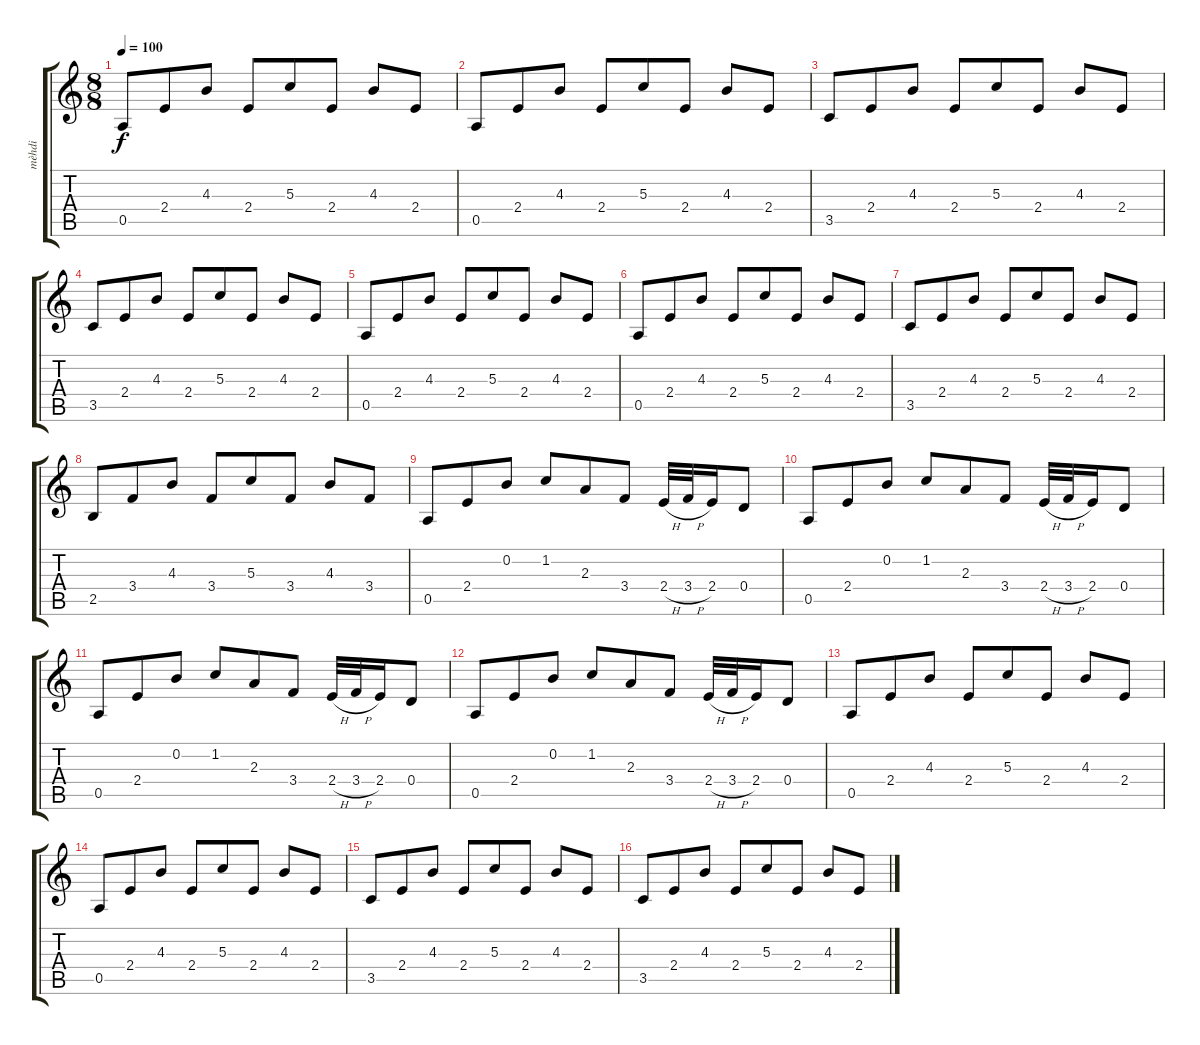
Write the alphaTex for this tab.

\track ("mèhdi" "mèhdi") {instrument acousticguitarsteel}
\staff {score tabs}
\tuning (E4 B3 G3 D3 A2 E2) {hide}
\ts (8 8)
\tempo 100
\clef g2
\ks c
0.5.8{dy f instrument acousticguitarsteel} 2.4.8 4.3.8 2.4.8 5.3.8 2.4.8 4.3.8 2.4.8 |
0.5.8 2.4.8 4.3.8 2.4.8 5.3.8 2.4.8 4.3.8 2.4.8 |
3.5.8 2.4.8 4.3.8 2.4.8 5.3.8 2.4.8 4.3.8 2.4.8 |
3.5.8 2.4.8 4.3.8 2.4.8 5.3.8 2.4.8 4.3.8 2.4.8 |
0.5.8 2.4.8 4.3.8 2.4.8 5.3.8 2.4.8 4.3.8 2.4.8 |
0.5.8 2.4.8 4.3.8 2.4.8 5.3.8 2.4.8 4.3.8 2.4.8 |
3.5.8 2.4.8 4.3.8 2.4.8 5.3.8 2.4.8 4.3.8 2.4.8 |
2.5.8 3.4.8 4.3.8 3.4.8 5.3.8 3.4.8 4.3.8 3.4.8 |
0.5.8 2.4.8 0.2.8 1.2.8 2.3.8 3.4.8 2.4{h}.32 3.4{h}.32 2.4.16 0.4.8 |
0.5.8 2.4.8 0.2.8 1.2.8 2.3.8 3.4.8 2.4{h}.32 3.4{h}.32 2.4.16 0.4.8 |
0.5.8 2.4.8 0.2.8 1.2.8 2.3.8 3.4.8 2.4{h}.32 3.4{h}.32 2.4.16 0.4.8 |
0.5.8 2.4.8 0.2.8 1.2.8 2.3.8 3.4.8 2.4{h}.32 3.4{h}.32 2.4.16 0.4.8 |
0.5.8 2.4.8 4.3.8 2.4.8 5.3.8 2.4.8 4.3.8 2.4.8 |
0.5.8 2.4.8 4.3.8 2.4.8 5.3.8 2.4.8 4.3.8 2.4.8 |
3.5.8 2.4.8 4.3.8 2.4.8 5.3.8 2.4.8 4.3.8 2.4.8 |
3.5.8 2.4.8 4.3.8 2.4.8 5.3.8 2.4.8 4.3.8 2.4.8
